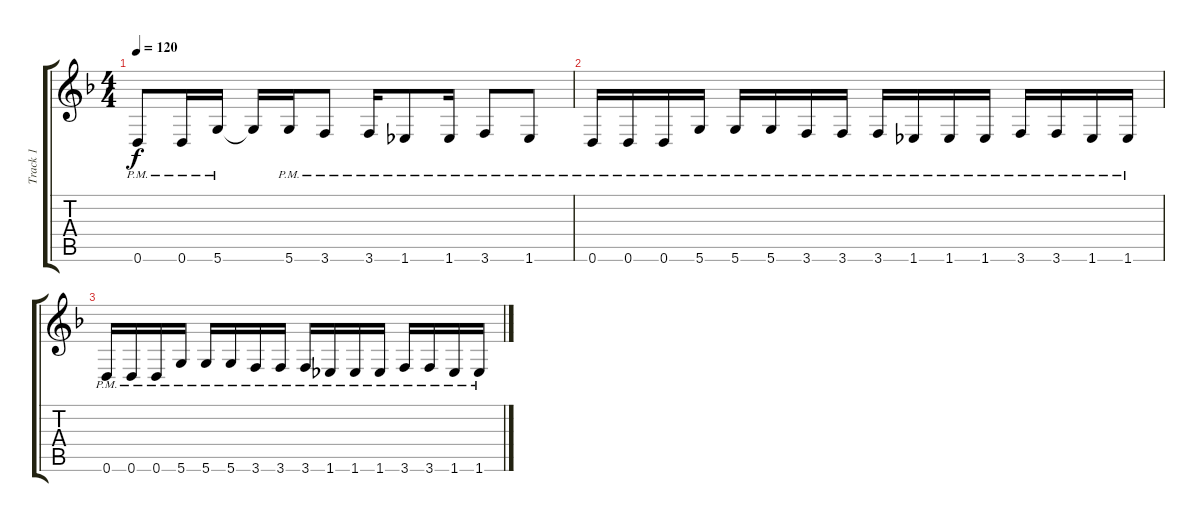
\track ("Track 1" "Track 1") {instrument distortionguitar}
\staff {score tabs}
\tuning (E4 B3 G3 D3 A2 D2) {hide}
\ts (4 4)
\tempo 120
\clef g2
\ks f
0.6{pm}.8{dy f} 0.6{pm}.16 5.6{pm}.16 5.6{t}.16 5.6{pm}.16 3.6{pm}.8 3.6{pm}.16 1.6{pm}.8 1.6{pm}.16 3.6{pm}.8 1.6{pm}.8 |
0.6{pm}.16 0.6{pm}.16 0.6{pm}.16 5.6{pm}.16 5.6{pm}.16 5.6{pm}.16 3.6{pm}.16 3.6{pm}.16 3.6{pm}.16 1.6{pm}.16 1.6{pm}.16 1.6{pm}.16 3.6{pm}.16 3.6{pm}.16 1.6{pm}.16 1.6{pm}.16 |
0.6{pm}.16 0.6{pm}.16 0.6{pm}.16 5.6{pm}.16 5.6{pm}.16 5.6{pm}.16 3.6{pm}.16 3.6{pm}.16 3.6{pm}.16 1.6{pm}.16 1.6{pm}.16 1.6{pm}.16 3.6{pm}.16 3.6{pm}.16 1.6{pm}.16 1.6{pm}.16
